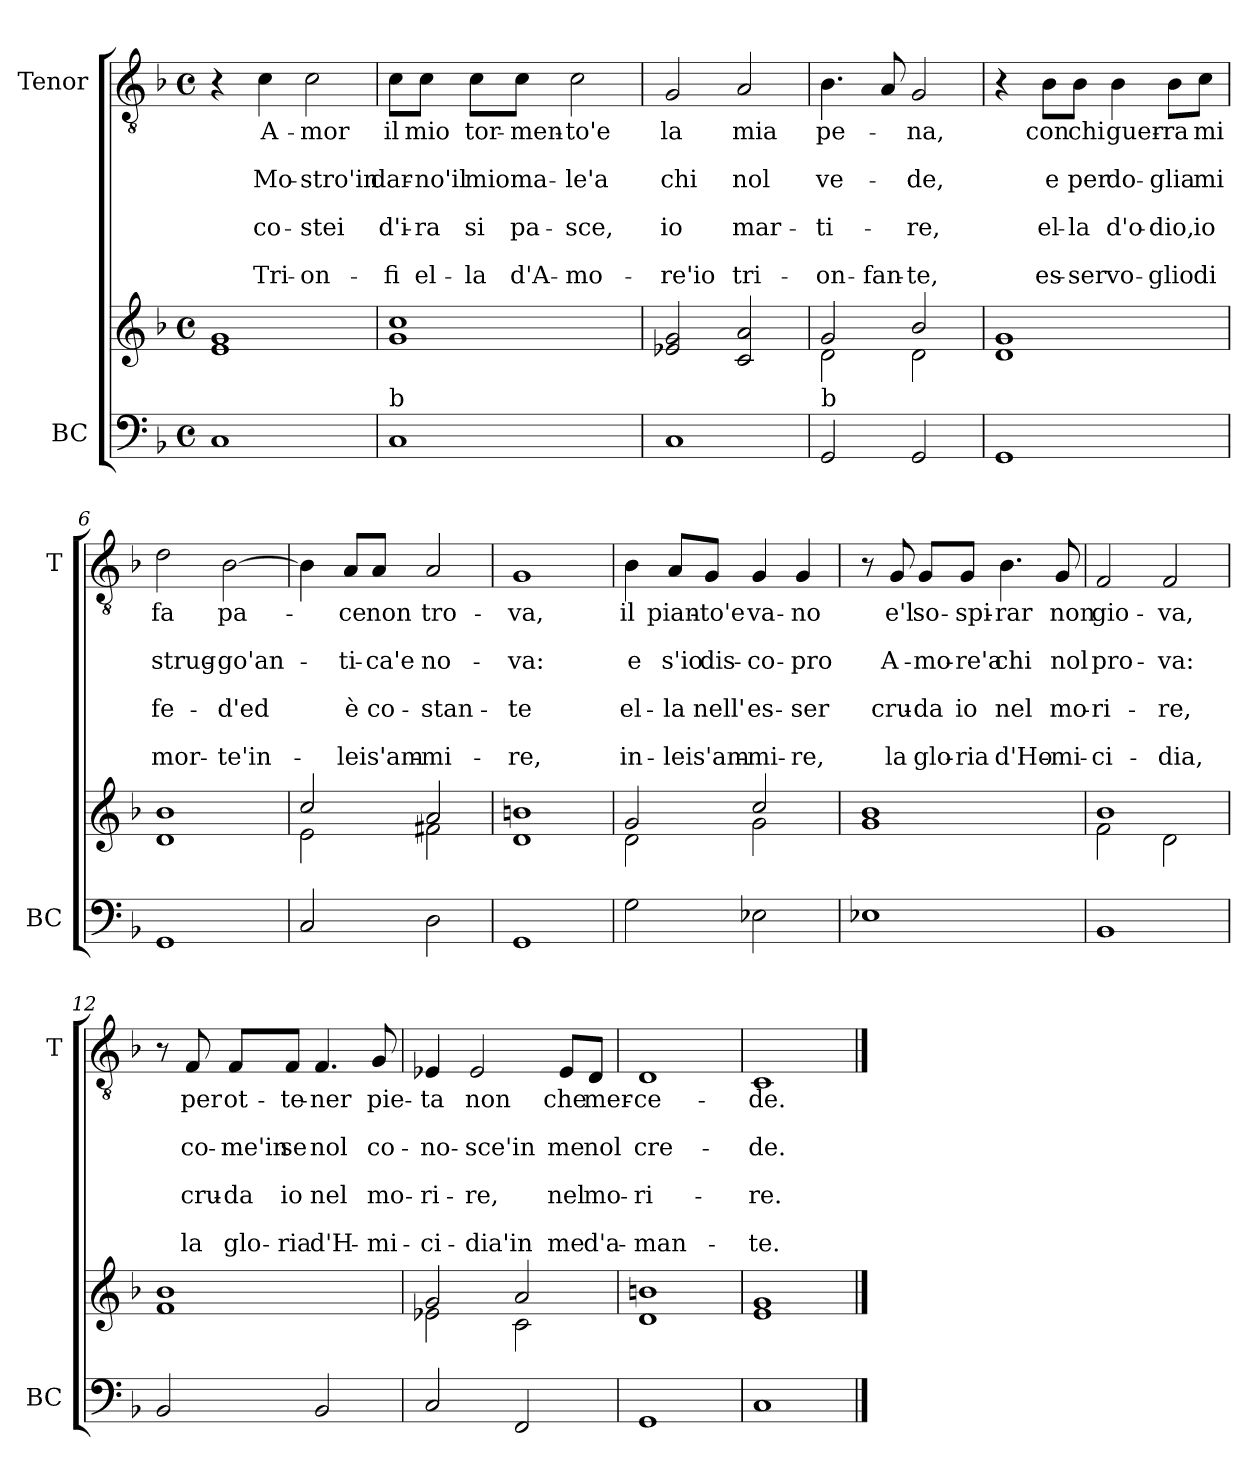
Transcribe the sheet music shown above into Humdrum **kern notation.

**kern	**kern	**kern	**text	**text	**text	**text	**text	**text	**text
*part2	*part2	*part1	*part1	*part1	*part1	*part1	*part1	*part1	*part1
*staff3	*staff2	*staff1	*staff1	*staff1	*staff1	*staff1	*staff1	*staff1	*staff1
*I"BC	*	*I"Tenor	*	*	*	*	*	*	*
*I'BC	*	*I'T	*	*	*	*	*	*	*
*clefF4	*clefG2	*clefGv2	*	*	*	*	*	*	*
*k[b-]	*k[b-]	*k[b-]	*	*	*	*	*	*	*
*F:	*F:	*F:	*	*	*	*	*	*	*
*M4/4	*M4/4	*M4/4	*	*	*	*	*	*	*
*met(c)	*met(c)	*met(c)	*	*	*	*	*	*	*
=1	=1	=1	=1	=1	=1	=1	=1	=1	=1
1C	1e 1g	4r	.	.	.	.	.	.	.
!	!	!	!LO:LY:b	!	!LO:LY:b	!	!LO:LY:b	!	!LO:LY:b
.	.	4c\	A-	.	Mo-	.	co-	.	Tri-
!	!	!	!LO:LY:b	!	!LO:LY:b	!	!LO:LY:b	!	!LO:LY:b
.	.	2c\	-mor	.	-stro'in	.	-stei	.	-on-
=2	=2	=2	=2	=2	=2	=2	=2	=2	=2
!LO:TX:a:t=b	!	!	!	!	!	!	!	!	!
!	!	!	!LO:LY:b	!	!LO:LY:b	!	!LO:LY:b	!	!LO:LY:b
1C	1g 1cc	8c\L	il	.	dar-	.	d'i-	.	-fi
!	!	!	!LO:LY:b	!	!LO:LY:b	!	!LO:LY:b	!	!LO:LY:b
.	.	8c\J	mio	.	-no'il	.	-ra	.	el-
!	!	!	!LO:LY:b	!	!LO:LY:b	!	!LO:LY:b	!	!LO:LY:b
.	.	8c\L	tor-	.	mio	.	si	.	-la
!	!	!	!LO:LY:b	!	!LO:LY:b	!	!LO:LY:b	!	!LO:LY:b
.	.	8c\J	-men-	.	ma-	.	pa-	.	d'A-
!	!	!	!LO:LY:b	!	!LO:LY:b	!	!LO:LY:b	!	!LO:LY:b
.	.	2c\	-to'e	.	-le'a	.	-sce,	.	-mo-
=3	=3	=3	=3	=3	=3	=3	=3	=3	=3
!	!	!	!LO:LY:b	!	!LO:LY:b	!	!LO:LY:b	!	!LO:LY:b
1C	2e-X/ 2g/	2G/	la	.	chi	.	io	.	-re'io
!	!	!	!LO:LY:b	!	!LO:LY:b	!	!LO:LY:b	!	!LO:LY:b
.	2c/ 2a/	2A/	mia	.	nol	.	mar-	.	tri-
!!LO:LB:g=z
=4	=4	=4	=4	=4	=4	=4	=4	=4	=4
*	*^	*	*	*	*	*	*	*	*
!LO:TX:a:t=b	!	!	!	!	!	!	!	!	!	!
!	!	!	!	!LO:LY:b	!	!LO:LY:b	!	!LO:LY:b	!	!LO:LY:b
2GG/	2g/	2d\	4.B-\	pe-	.	ve-	.	-ti-	.	-on-
!	!	!	!	!	!	!	!	!	!	!LO:LY:b
.	.	.	8A/	.	.	.	.	.	.	-fan-
!	!	!	!	!LO:LY:b	!	!LO:LY:b	!	!LO:LY:b	!	!LO:LY:b
2GG/	2b-/	2d\	2G/	-na,	.	-de,	.	-re,	.	-te,
=5	=5	=5	=5	=5	=5	=5	=5	=5	=5	=5
1GG	1g	1d	4r	.	.	.	.	.	.	.
!	!	!	!	!LO:LY:b	!	!LO:LY:b	!	!LO:LY:b	!	!LO:LY:b
.	.	.	8B-\L	con	.	e	.	el-	.	es-
!	!	!	!	!LO:LY:b	!	!LO:LY:b	!	!LO:LY:b	!	!LO:LY:b
.	.	.	8B-\J	chi	.	per	.	-la	.	-ser
!	!	!	!	!LO:LY:b	!	!LO:LY:b	!	!LO:LY:b	!	!LO:LY:b
.	.	.	4B-\	guer-	.	do-	.	d'o-	.	vo-
!	!	!	!	!LO:LY:b	!	!LO:LY:b	!	!LO:LY:b	!	!LO:LY:b
.	.	.	8B-\L	-ra	.	-glia	.	-dio,	.	-glio
!	!	!	!	!LO:LY:b	!	!LO:LY:b	!	!LO:LY:b	!	!LO:LY:b
.	.	.	8c\J	mi	.	mi	.	io	.	di
=6	=6	=6	=6	=6	=6	=6	=6	=6	=6	=6
!	!	!	!	!LO:LY:b	!	!LO:LY:b	!	!LO:LY:b	!	!LO:LY:b
1GG	1b-	1d	2d\	fa	.	strug-	.	fe-	.	mor-
!	!	!	!	!LO:LY:b	!	!LO:LY:b	!	!LO:LY:b	!	!LO:LY:b
.	.	.	[2B-\	pa-	.	-go'an-	.	-d'ed	.	-te'in-
=7	=7	=7	=7	=7	=7	=7	=7	=7	=7	=7
2C/	2cc/	2e\	4B-\]	.	.	.	.	.	.	.
!	!	!	!	!LO:LY:b	!	!LO:LY:b	!	!LO:LY:b	!	!LO:LY:b
.	.	.	8A/L	-ce	.	-ti-	.	è	.	-lei
!	!	!	!	!LO:LY:b	!	!LO:LY:b	!	!LO:LY:b	!	!LO:LY:b
.	.	.	8A/J	non	.	-ca'e	.	co-	.	s'am-
!	!	!	!	!LO:LY:b	!	!LO:LY:b	!	!LO:LY:b	!	!LO:LY:b
2D\	2a/	2f#X\	2A/	tro-	.	no-	.	-stan-	.	-mi-
!!LO:PB:g=z
=8	=8	=8	=8	=8	=8	=8	=8	=8	=8	=8
!	!	!	!	!LO:LY:b	!	!LO:LY:b	!	!LO:LY:b	!	!LO:LY:b
1GG	1bn	1d	1G	-va,	.	-va:	.	-te	.	-re,
=9	=9	=9	=9	=9	=9	=9	=9	=9	=9	=9
!	!	!	!	!LO:LY:b	!	!LO:LY:b	!	!LO:LY:b	!	!LO:LY:b
2G\	2g/	2d\	4B-\	il	.	e	.	el-	.	in-
!	!	!	!	!LO:LY:b	!	!LO:LY:b	!	!LO:LY:b	!	!LO:LY:b
.	.	.	8A/L	pian-	.	s'io	.	-la	.	-lei
!	!	!	!	!LO:LY:b	!	!LO:LY:b	!	!LO:LY:b	!	!LO:LY:b
.	.	.	8G/J	-to'e	.	dis-	.	nell'	.	s'am-
!	!	!	!	!LO:LY:b	!	!LO:LY:b	!	!LO:LY:b	!	!LO:LY:b
2E-X\	2cc/	2g\	4G/	va-	.	-co-	.	es-	.	-mi-
!	!	!	!	!LO:LY:b	!	!LO:LY:b	!	!LO:LY:b	!	!LO:LY:b
.	.	.	4G/	-no	.	-pro	.	-ser	.	-re,
=10	=10	=10	=10	=10	=10	=10	=10	=10	=10	=10
1E-X	1b-	1g	8r	.	.	.	.	.	.	.
!	!	!	!	!LO:LY:b	!	!LO:LY:b	!	!LO:LY:b	!	!LO:LY:b
.	.	.	8G/	e'l	.	A-	.	cru-	.	la
!	!	!	!	!LO:LY:b	!	!LO:LY:b	!	!LO:LY:b	!	!LO:LY:b
.	.	.	8G/L	so-	.	-mo-	.	-da	.	glo-
!	!	!	!	!LO:LY:b	!	!LO:LY:b	!	!LO:LY:b	!	!LO:LY:b
.	.	.	8G/J	-spi-	.	-re'a	.	io	.	-ria
!	!	!	!	!LO:LY:b	!	!LO:LY:b	!	!LO:LY:b	!	!LO:LY:b
.	.	.	4.B-\	-rar	.	chi	.	nel	.	d'Ho-
!	!	!	!	!LO:LY:b	!	!LO:LY:b	!	!LO:LY:b	!	!LO:LY:b
.	.	.	8G/	non	.	nol	.	mo-	.	-mi-
=11	=11	=11	=11	=11	=11	=11	=11	=11	=11	=11
!	!	!	!	!LO:LY:b	!	!LO:LY:b	!	!LO:LY:b	!	!LO:LY:b
1BB-	1b-	2f\	2F/	gio-	.	pro-	.	-ri-	.	-ci-
!	!	!	!	!LO:LY:b	!	!LO:LY:b	!	!LO:LY:b	!	!LO:LY:b
.	.	2d\	2F/	-va,	.	-va:	.	-re,	.	-dia,
!!LO:LB:g=z
=12	=12	=12	=12	=12	=12	=12	=12	=12	=12	=12
2BB-/	1b-	1f	8r	.	.	.	.	.	.	.
!	!	!	!	!LO:LY:b	!	!LO:LY:b	!	!LO:LY:b	!	!LO:LY:b
.	.	.	8F/	per	.	co-	.	cru-	.	la
!	!	!	!	!LO:LY:b	!	!LO:LY:b	!	!LO:LY:b	!	!LO:LY:b
.	.	.	8F/L	ot-	.	-me'in	.	-da	.	glo-
!	!	!	!	!LO:LY:b	!	!LO:LY:b	!	!LO:LY:b	!	!LO:LY:b
.	.	.	8F/J	-te-	.	se	.	io	.	-ria
!	!	!	!	!LO:LY:b	!	!LO:LY:b	!	!LO:LY:b	!	!LO:LY:b
2BB-/	.	.	4.F/	-ner	.	nol	.	nel	.	d'H-
!	!	!	!	!LO:LY:b	!	!LO:LY:b	!	!LO:LY:b	!	!LO:LY:b
.	.	.	8G/	pie-	.	co-	.	mo-	.	-mi-
=13	=13	=13	=13	=13	=13	=13	=13	=13	=13	=13
!	!	!	!	!LO:LY:b	!	!LO:LY:b	!	!LO:LY:b	!	!LO:LY:b
2C/	2g/	2e-X\	4E-X/	-ta	.	-no-	.	-ri-	.	-ci-
!	!	!	!	!LO:LY:b	!	!LO:LY:b	!	!LO:LY:b	!	!LO:LY:b
.	.	.	2E-/	non	.	-sce'in	.	-re,	.	-dia'in
2FF/	2a/	2c\	.	.	.	.	.	.	.	.
!	!	!	!	!LO:LY:b	!	!LO:LY:b	!	!LO:LY:b	!	!LO:LY:b
.	.	.	8E-/L	che	.	me	.	nel	.	me
!	!	!	!	!LO:LY:b	!	!LO:LY:b	!	!LO:LY:b	!	!LO:LY:b
.	.	.	8D/J	mer-	.	nol	.	mo-	.	d'a-
=14	=14	=14	=14	=14	=14	=14	=14	=14	=14	=14
!	!	!	!	!LO:LY:b	!	!LO:LY:b	!	!LO:LY:b	!	!LO:LY:b
1GG	1bn	1d	1D	-ce-	.	cre-	.	-ri-	.	-man-
=15	=15	=15	=15	=15	=15	=15	=15	=15	=15	=15
!	!	!	!	!LO:LY:b	!	!LO:LY:b	!	!LO:LY:b	!	!LO:LY:b
1C	1g	1e	1C	-de.	.	-de.	.	-re.	.	-te.
*	*v	*v	*	*	*	*	*	*	*	*
==	==	==	==	==	==	==	==	==	==
*-	*-	*-	*-	*-	*-	*-	*-	*-	*-
